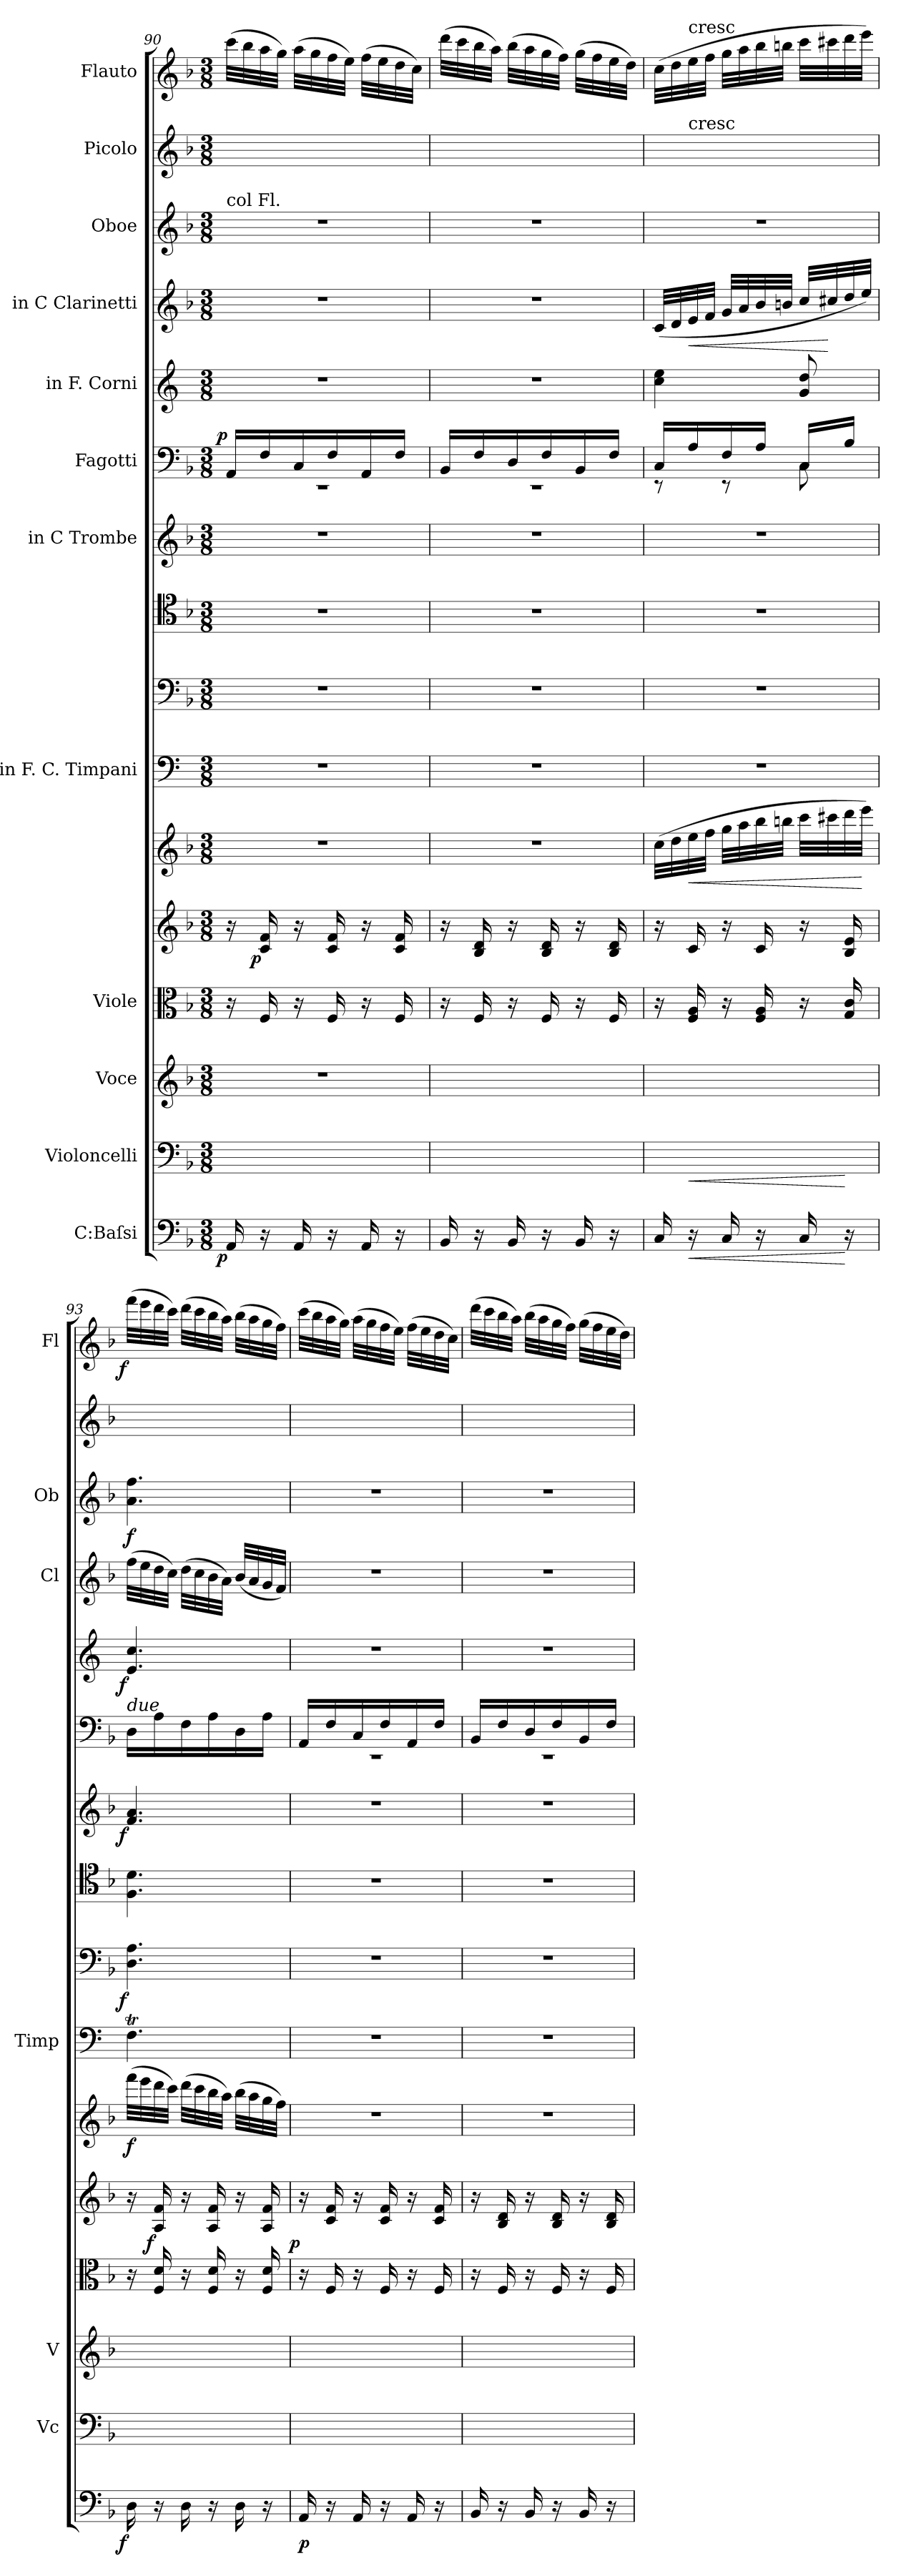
**kern	**dynam	**kern	**dynam	**kern	**kern	**kern	**dynam	**kern	**dynam	**kern	**kern	**dynam	**kern	**kern	**dynam	**kern	**dynam	**kern	**dynam	**kern	**dynam	**kern	**dynam	**kern	**kern	**dynam
*part16	*part16	*part15	*part15	*part14	*part13	*part12	*part12	*part11	*part11	*part10	*part9	*part9	*part8	*part7	*part7	*part6	*part6	*part5	*part5	*part4	*part4	*part3	*part3	*part2	*part1	*part1
*staff16	*staff16	*staff15	*staff15	*staff14	*staff13	*staff12	*staff12	*staff11	*staff11	*staff10	*staff9	*staff9	*staff8	*staff7	*staff7	*staff6	*staff6	*staff5	*staff5	*staff4	*staff4	*staff3	*staff3	*staff2	*staff1	*staff1
*I"C:Baſsi	*	*I"Violoncelli	*	*I"Voce	*I"Viole	*	*	*	*	*I"in F. C. Timpani	*	*	*	*I"in C Trombe	*	*I"Fagotti	*	*I"in F. Corni	*	*I"in C Clarinetti	*	*I"Oboe	*	*I"Picolo	*I"Flauto	*
*	*	*I'Vc	*	*I'V	*	*	*	*	*	*I'Timp	*	*	*	*	*	*	*	*	*	*I'Cl	*	*I'Ob	*	*	*I'Fl	*
*clefF4	*	*clefF4	*	*clefG2	*clefC3	*clefG2	*	*clefG2	*	*clefF4	*clefF4	*	*clefC4	*clefG2	*	*clefF4	*	*clefG2	*	*clefG2	*	*clefG2	*	*clefG2	*clefG2	*
*	*	*	*	*	*	*	*	*	*	*	*	*	*	*	*	*	*	*ITrd4c7	*	*	*	*	*	*ITrd-7c-12	*	*
*k[b-]	*	*k[b-]	*	*k[b-]	*k[b-]	*k[b-]	*	*k[b-]	*	*k[]	*k[b-]	*	*k[b-]	*k[b-]	*	*k[b-]	*	*k[b-]	*	*k[b-]	*	*k[b-]	*	*k[b-]	*k[b-]	*
*M3/8	*	*M3/8	*	*M3/8	*M3/8	*M3/8	*	*M3/8	*	*M3/8	*M3/8	*	*M3/8	*M3/8	*	*M3/8	*	*M3/8	*	*M3/8	*	*M3/8	*	*M3/8	*M3/8	*
=90	=90	=90	=90	=90	=90	=90	=90	=90	=90	=90	=90	=90	=90	=90	=90	=90	=90	=90	=90	=90	=90	=90	=90	=90	=90	=90
*	*	*	*	*	*	*	*	*	*	*	*	*	*	*	*	*^	*	*	*	*	*	*	*	*	*	*
!	!	!	!	!	!	!	!	!	!	!	!	!	!	!	!	!	!	!	!	!	!	!	!	!	!LO:TX:b:t=col Fl.	!	!
!	!LO:DY:rj	!	!	!	!	!	!	!	!	!	!	!	!	!	!	!	!	!LO:DY:a:rj	!	!	!	!	!	!	!	!	!
16AA/	p	16AA/yy	.	4.r	16r	16r	.	4.r	.	4.r	4.r	.	4.r	4.r	.	16AA/LL	4.rEE	p	4.r	.	4.r	.	4.r	.	(32ccc\LLLyy	(32ccc\LLL	.
.	.	.	.	.	.	.	.	.	.	.	.	.	.	.	.	.	.	.	.	.	.	.	.	.	32bb-\yy	32bb-\	.
!	!	!	!	!	!	!	!LO:DY:rj	!	!	!	!	!	!	!	!	!	!	!	!	!	!	!	!	!	!	!	!
16r	.	16ryy	.	.	16F/	16c/ 16f/	p	.	.	.	.	.	.	.	.	16F/	.	.	.	.	.	.	.	.	32aa\yy	32aa\	.
.	.	.	.	.	.	.	.	.	.	.	.	.	.	.	.	.	.	.	.	.	.	.	.	.	32gg\JJJyy)	32gg\JJJ)	.
16AA/	.	16AA/yy	.	.	16r	16r	.	.	.	.	.	.	.	.	.	16C/	.	.	.	.	.	.	.	.	(32aa\LLLyy	(32aa\LLL	.
.	.	.	.	.	.	.	.	.	.	.	.	.	.	.	.	.	.	.	.	.	.	.	.	.	32gg\yy	32gg\	.
16r	.	16ryy	.	.	16F/	16c/ 16f/	.	.	.	.	.	.	.	.	.	16F/	.	.	.	.	.	.	.	.	32ff\yy	32ff\	.
.	.	.	.	.	.	.	.	.	.	.	.	.	.	.	.	.	.	.	.	.	.	.	.	.	32ee\JJJyy)	32ee\JJJ)	.
16AA/	.	16AA/yy	.	.	16r	16r	.	.	.	.	.	.	.	.	.	16AA/	.	.	.	.	.	.	.	.	(32ff\LLLyy	(32ff\LLL	.
.	.	.	.	.	.	.	.	.	.	.	.	.	.	.	.	.	.	.	.	.	.	.	.	.	32ee\yy	32ee\	.
16r	.	16ryy	.	.	16F/	16c/ 16f/	.	.	.	.	.	.	.	.	.	16F/JJ	.	.	.	.	.	.	.	.	32dd\yy	32dd\	.
.	.	.	.	.	.	.	.	.	.	.	.	.	.	.	.	.	.	.	.	.	.	.	.	.	32cc\JJJyy)	32cc\JJJ)	.
=91	=91	=91	=91	=91	=91	=91	=91	=91	=91	=91	=91	=91	=91	=91	=91	=91	=91	=91	=91	=91	=91	=91	=91	=91	=91	=91	=91
16BB-/	.	16BB-/yy	.	4.ryy	16r	16r	.	4.r	.	4.r	4.r	.	4.r	4.r	.	16BB-/LL	4.rEE	.	4.r	.	4.r	.	4.r	.	(32ddd\LLLyy	(32ddd\LLL	.
.	.	.	.	.	.	.	.	.	.	.	.	.	.	.	.	.	.	.	.	.	.	.	.	.	32ccc\yy	32ccc\	.
16r	.	16ryy	.	.	16F/	16B-/ 16d/	.	.	.	.	.	.	.	.	.	16F/	.	.	.	.	.	.	.	.	32bb-\yy	32bb-\	.
.	.	.	.	.	.	.	.	.	.	.	.	.	.	.	.	.	.	.	.	.	.	.	.	.	32aa\JJJyy)	32aa\JJJ)	.
16BB-/	.	16BB-/yy	.	.	16r	16r	.	.	.	.	.	.	.	.	.	16D/	.	.	.	.	.	.	.	.	(32bb-\LLLyy	(32bb-\LLL	.
.	.	.	.	.	.	.	.	.	.	.	.	.	.	.	.	.	.	.	.	.	.	.	.	.	32aa\yy	32aa\	.
16r	.	16ryy	.	.	16F/	16B-/ 16d/	.	.	.	.	.	.	.	.	.	16F/	.	.	.	.	.	.	.	.	32gg\yy	32gg\	.
.	.	.	.	.	.	.	.	.	.	.	.	.	.	.	.	.	.	.	.	.	.	.	.	.	32ff\JJJyy)	32ff\JJJ)	.
16BB-/	.	16BB-/yy	.	.	16r	16r	.	.	.	.	.	.	.	.	.	16BB-/	.	.	.	.	.	.	.	.	(32gg\LLLyy	(32gg\LLL	.
.	.	.	.	.	.	.	.	.	.	.	.	.	.	.	.	.	.	.	.	.	.	.	.	.	32ff\yy	32ff\	.
16r	.	16ryy	.	.	16F/	16B-/ 16d/	.	.	.	.	.	.	.	.	.	16F/JJ	.	.	.	.	.	.	.	.	32ee\yy	32ee\	.
.	.	.	.	.	.	.	.	.	.	.	.	.	.	.	.	.	.	.	.	.	.	.	.	.	32dd\JJJyy)	32dd\JJJ)	.
=92	=92	=92	=92	=92	=92	=92	=92	=92	=92	=92	=92	=92	=92	=92	=92	=92	=92	=92	=92	=92	=92	=92	=92	=92	=92	=92	=92
16C/	.	16C/yy	.	4.ryy	16r	16r	.	(32cc\LLL	.	4.r	4.r	.	4.r	4.r	.	16C/LL	8rEE	.	4f\ 4a\	.	(>32c/LLL	.	4.r	.	(32cc\LLLyy	(32cc\LLL	.
.	.	.	.	.	.	.	.	32dd\	.	.	.	.	.	.	.	.	.	.	.	.	32d/	.	.	.	32dd\yy	32dd\	.
!	!	!	!	!	!	!	!	!	!	!	!	!	!	!	!	!	!	!	!	!	!	!	!	!	!	!LO:TX:t=cresc	!
!	!	!	!	!	!	!	!	!	!	!	!	!	!	!	!	!	!	!	!	!	!	!	!	!	!LO:TX:t=cresc	!	!
!	!LO:HP:b	!	!LO:HP:b	!	!	!	!	!	!LO:HP:b	!	!	!	!	!	!	!	!	!	!	!	!	!LO:HP:b	!	!	!	!	!
16r	<	16ryy	<	.	16F/ 16A/	16c/	.	32ee\	<	.	.	.	.	.	.	16A/	.	.	.	.	32e/	<	.	.	32ee\yy	32ee\	.
.	.	.	.	.	.	.	.	32ff\JJJ	.	.	.	.	.	.	.	.	.	.	.	.	32f/JJJ	.	.	.	32ff\JJJyy	32ff\JJJ	.
16C/	.	16C/yy	.	.	16r	16r	.	32gg\LLL	.	.	.	.	.	.	.	16F/	8rEE	.	.	.	32g/LLL	.	.	.	32gg\LLLyy	32gg\LLL	.
.	.	.	.	.	.	.	.	32aa\	.	.	.	.	.	.	.	.	.	.	.	.	32a/	.	.	.	32aa\yy	32aa\	.
16r	.	16ryy	.	.	16F/ 16A/	16c/	.	32bb-\	.	.	.	.	.	.	.	16A/JJ	.	.	.	.	32b-/	.	.	.	32bb-\yy	32bb-\	.
.	.	.	.	.	.	.	.	32bbn\JJJ	.	.	.	.	.	.	.	.	.	.	.	.	32bn/JJJ	.	.	.	32bbn\JJJyy	32bbn\JJJ	.
16C/	.	16C/yy	.	.	16r	16r	.	32ccc\LLL	.	.	.	.	.	.	.	16C/LL	8C\	.	8c/ 8g/	.	32cc/LLL	.	.	.	32ccc\LLLyy	32ccc\LLL	.
.	.	.	.	.	.	.	.	32ccc#X\	.	.	.	.	.	.	.	.	.	.	.	.	32cc#X/	[	.	.	32ccc#X\yy	32ccc#X\	.
16r	[	16ryy	[	.	16G/ 16c/	16B-/ 16e/	.	32ddd\	.	.	.	.	.	.	.	16B-/JJ	.	.	.	.	32dd/	.	.	.	32ddd\yy	32ddd\	.
.	.	.	.	.	.	.	.	32eee\JJJ)	[	.	.	.	.	.	.	.	.	.	.	.	32ee/JJJ)	.	.	.	32eee\JJJyy)	32eee\JJJ)	.
*	*	*	*	*	*	*	*	*	*	*	*	*	*	*	*	*v	*v	*	*	*	*	*	*	*	*	*	*
=93	=93	=93	=93	=93	=93	=93	=93	=93	=93	=93	=93	=93	=93	=93	=93	=93	=93	=93	=93	=93	=93	=93	=93	=93	=93	=93
!	!	!	!	!	!	!	!	!	!	!	!	!	!	!	!	!LO:TX:a:i:t=due	!	!	!	!	!	!	!	!	!	!
!	!LO:DY:rj	!	!	!	!	!	!	!	!	!	!	!LO:DY:rj	!	!	!LO:DY:rj	!	!	!	!LO:DY:rj	!	!	!	!	!	!	!LO:DY:rj
16D\	f	16D\yy	.	4.ryy	16r	16r	.	(32fff\LLL	f	4.FT\	4.D\ 4.A\	f	4.F\ 4.d\	4.f/ 4.a/	f	16D\LL	.	4.A/ 4.f/	f	(32ff\LLL	.	4.a\ 4.ff\	f	(32fff\LLLyy	(32fff\LLL	f
.	.	.	.	.	.	.	.	32eee\	.	.	.	.	.	.	.	.	.	.	.	32ee\	.	.	.	32eee\yy	32eee\	.
!	!	!	!	!	!	!	!LO:DY:rj	!	!	!	!	!	!	!	!	!	!	!	!	!	!	!	!	!	!	!
16r	.	16ryy	.	.	16F/ 16d/	16A/ 16f/	f	32ddd\	.	.	.	.	.	.	.	16A\	.	.	.	32dd\	.	.	.	32ddd\yy	32ddd\	.
.	.	.	.	.	.	.	.	32ccc\JJJ)	.	.	.	.	.	.	.	.	.	.	.	32cc\JJJ)	.	.	.	32ccc\JJJyy)	32ccc\JJJ)	.
16D\	.	16D\yy	.	.	16r	16r	.	(32ddd\LLL	.	.	.	.	.	.	.	16F\	.	.	.	(32dd\LLL	.	.	.	(32ddd\LLLyy	(32ddd\LLL	.
.	.	.	.	.	.	.	.	32ccc\	.	.	.	.	.	.	.	.	.	.	.	32cc\	.	.	.	32ccc\yy	32ccc\	.
16r	.	16ryy	.	.	16F/ 16d/	16A/ 16f/	.	32bb-\	.	.	.	.	.	.	.	16A\	.	.	.	32b-\	.	.	.	32bb-\yy	32bb-\	.
.	.	.	.	.	.	.	.	32aa\JJJ)	.	.	.	.	.	.	.	.	.	.	.	32a\JJJ)	.	.	.	32aa\JJJyy)	32aa\JJJ)	.
16D\	.	16D\yy	.	.	16r	16r	.	(32bb-\LLL	.	.	.	.	.	.	.	16D\	.	.	.	(>32b-/LLL	.	.	.	(32bb-\LLLyy	(32bb-\LLL	.
.	.	.	.	.	.	.	.	32aa\	.	.	.	.	.	.	.	.	.	.	.	32a/	.	.	.	32aa\yy	32aa\	.
16r	.	16ryy	.	.	16F/ 16d/	16A/ 16f/	.	32gg\	.	.	.	.	.	.	.	16A\JJ	.	.	.	32g/	.	.	.	32gg\yy	32gg\	.
.	.	.	.	.	.	.	.	32ff\JJJ)	.	.	.	.	.	.	.	.	.	.	.	32f/JJJ)	.	.	.	32ff\JJJyy)	32ff\JJJ)	.
=94	=94	=94	=94	=94	=94	=94	=94	=94	=94	=94	=94	=94	=94	=94	=94	=94	=94	=94	=94	=94	=94	=94	=94	=94	=94	=94
*	*	*	*	*	*	*	*	*	*	*	*	*	*	*	*	*^	*	*	*	*	*	*	*	*	*	*
!	!	!	!	!	!	!	!LO:DY:rj	!	!	!	!	!	!	!	!	!	!	!	!	!	!	!	!	!	!	!	!
16AA/	p	16AA/yy	.	4.ryy	16r	16r	p	4.r	.	4.r	4.r	.	4.r	4.r	.	16AA/LL	4.rEE	.	4.r	.	4.r	.	4.r	.	(32ccc\LLLyy	(32ccc\LLL	.
.	.	.	.	.	.	.	.	.	.	.	.	.	.	.	.	.	.	.	.	.	.	.	.	.	32bb-\yy	32bb-\	.
16r	.	16ryy	.	.	16F/	16c/ 16f/	.	.	.	.	.	.	.	.	.	16F/	.	.	.	.	.	.	.	.	32aa\yy	32aa\	.
.	.	.	.	.	.	.	.	.	.	.	.	.	.	.	.	.	.	.	.	.	.	.	.	.	32gg\JJJyy)	32gg\JJJ)	.
16AA/	.	16AA/yy	.	.	16r	16r	.	.	.	.	.	.	.	.	.	16C/	.	.	.	.	.	.	.	.	(32aa\LLLyy	(32aa\LLL	.
.	.	.	.	.	.	.	.	.	.	.	.	.	.	.	.	.	.	.	.	.	.	.	.	.	32gg\yy	32gg\	.
16r	.	16ryy	.	.	16F/	16c/ 16f/	.	.	.	.	.	.	.	.	.	16F/	.	.	.	.	.	.	.	.	32ff\yy	32ff\	.
.	.	.	.	.	.	.	.	.	.	.	.	.	.	.	.	.	.	.	.	.	.	.	.	.	32ee\JJJyy)	32ee\JJJ)	.
16AA/	.	16AA/yy	.	.	16r	16r	.	.	.	.	.	.	.	.	.	16AA/	.	.	.	.	.	.	.	.	(32ff\LLLyy	(32ff\LLL	.
.	.	.	.	.	.	.	.	.	.	.	.	.	.	.	.	.	.	.	.	.	.	.	.	.	32ee\yy	32ee\	.
16r	.	16ryy	.	.	16F/	16c/ 16f/	.	.	.	.	.	.	.	.	.	16F/JJ	.	.	.	.	.	.	.	.	32dd\yy	32dd\	.
.	.	.	.	.	.	.	.	.	.	.	.	.	.	.	.	.	.	.	.	.	.	.	.	.	32cc\JJJyy)	32cc\JJJ)	.
=95	=95	=95	=95	=95	=95	=95	=95	=95	=95	=95	=95	=95	=95	=95	=95	=95	=95	=95	=95	=95	=95	=95	=95	=95	=95	=95	=95
16BB-/	.	16BB-/yy	.	4.ryy	16r	16r	.	4.r	.	4.r	4.r	.	4.r	4.r	.	16BB-/LL	4.rEE	.	4.r	.	4.r	.	4.r	.	(32ddd\LLLyy	(32ddd\LLL	.
.	.	.	.	.	.	.	.	.	.	.	.	.	.	.	.	.	.	.	.	.	.	.	.	.	32ccc\yy	32ccc\	.
16r	.	16ryy	.	.	16F/	16B-/ 16d/	.	.	.	.	.	.	.	.	.	16F/	.	.	.	.	.	.	.	.	32bb-\yy	32bb-\	.
.	.	.	.	.	.	.	.	.	.	.	.	.	.	.	.	.	.	.	.	.	.	.	.	.	32aa\JJJyy)	32aa\JJJ)	.
16BB-/	.	16BB-/yy	.	.	16r	16r	.	.	.	.	.	.	.	.	.	16D/	.	.	.	.	.	.	.	.	(32bb-\LLLyy	(32bb-\LLL	.
.	.	.	.	.	.	.	.	.	.	.	.	.	.	.	.	.	.	.	.	.	.	.	.	.	32aa\yy	32aa\	.
16r	.	16ryy	.	.	16F/	16B-/ 16d/	.	.	.	.	.	.	.	.	.	16F/	.	.	.	.	.	.	.	.	32gg\yy	32gg\	.
.	.	.	.	.	.	.	.	.	.	.	.	.	.	.	.	.	.	.	.	.	.	.	.	.	32ff\JJJyy)	32ff\JJJ)	.
16BB-/	.	16BB-/yy	.	.	16r	16r	.	.	.	.	.	.	.	.	.	16BB-/	.	.	.	.	.	.	.	.	(32gg\LLLyy	(32gg\LLL	.
.	.	.	.	.	.	.	.	.	.	.	.	.	.	.	.	.	.	.	.	.	.	.	.	.	32ff\yy	32ff\	.
16r	.	16ryy	.	.	16F/	16B-/ 16d/	.	.	.	.	.	.	.	.	.	16F/JJ	.	.	.	.	.	.	.	.	32ee\yy	32ee\	.
.	.	.	.	.	.	.	.	.	.	.	.	.	.	.	.	.	.	.	.	.	.	.	.	.	32dd\JJJyy)	32dd\JJJ)	.
*	*	*	*	*	*	*	*	*	*	*	*	*	*	*	*	*v	*v	*	*	*	*	*	*	*	*	*	*
=	=	=	=	=	=	=	=	=	=	=	=	=	=	=	=	=	=	=	=	=	=	=	=	=	=	=
*-	*-	*-	*-	*-	*-	*-	*-	*-	*-	*-	*-	*-	*-	*-	*-	*-	*-	*-	*-	*-	*-	*-	*-	*-	*-	*-
